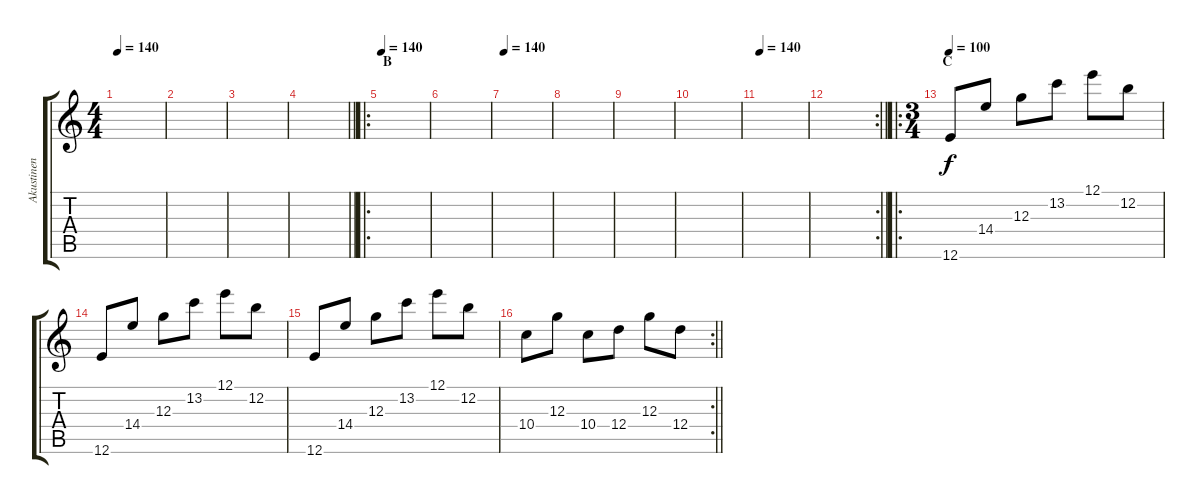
\track ("Akustinen" "Akustinen") {instrument acousticguitarsteel}
\staff {score tabs}
\tuning (E4 B3 G3 D3 A2 E2) {hide}
\ts (4 4)
\tempo 140
\clef g2
\ks c
|
|
|
\barLineRight lightlight
|
\ro
\section ("" "B")
\tempo 140
|
|
\tempo 140
|
|
|
|
\tempo 140
|
\rc 2
\barLineRight lightlight
|
\ro
\ts (3 4)
\section ("" "C")
\tempo 100
12.6.8 14.4.8 12.3.8 13.2.8 12.1.8 12.2.8 |
12.6.8 14.4.8 12.3.8 13.2.8 12.1.8 12.2.8 |
12.6.8 14.4.8 12.3.8 13.2.8 12.1.8 12.2.8 |
\rc 2
\barLineRight lightlight
10.4.8 12.3.8 10.4.8 12.4.8 12.3.8 12.4.8
